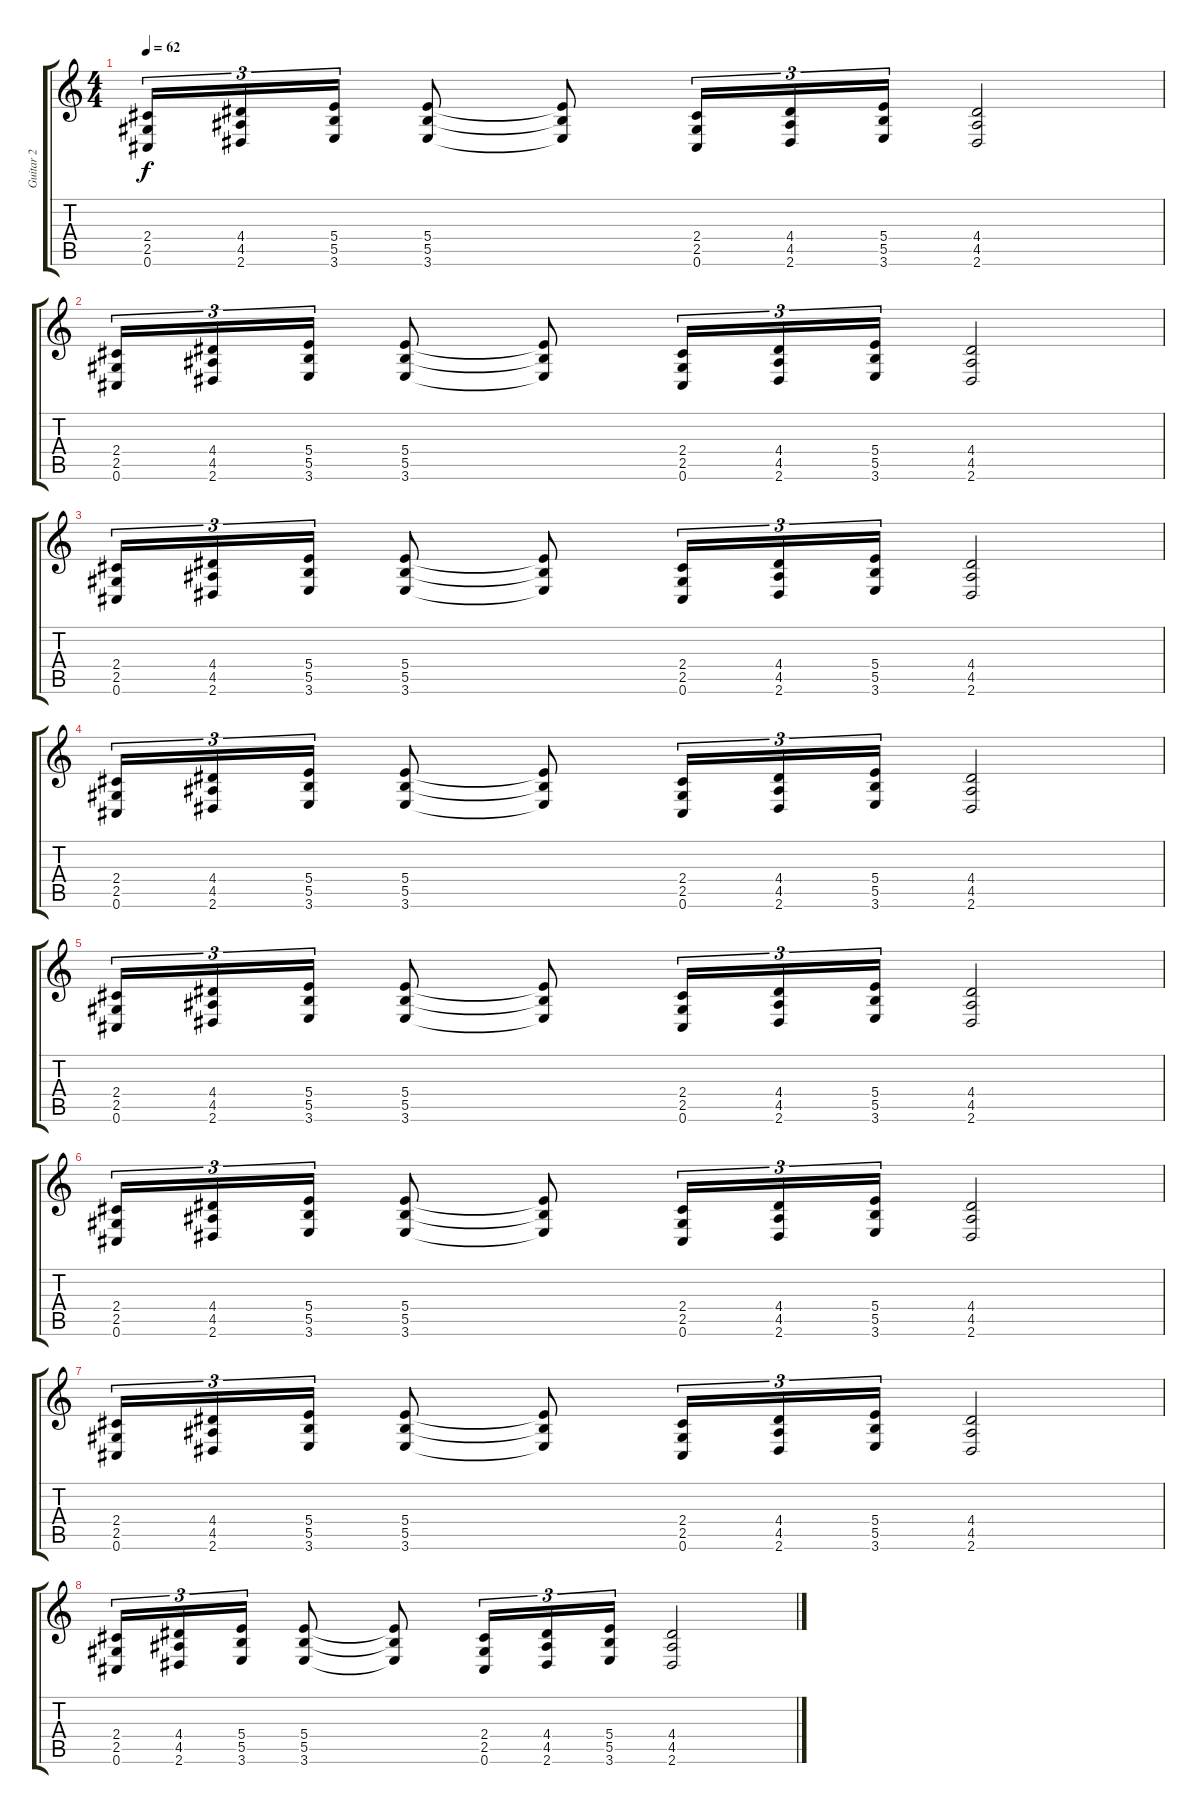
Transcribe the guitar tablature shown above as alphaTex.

\track ("Guitar 2" "Guitar 2") {instrument overdrivenguitar}
\staff {score tabs}
\tuning (Db4 Ab3 E3 B2 Gb2 Db2) {hide}
\ts (4 4)
\tempo 62
\clef g2
\ks c
(2.4 2.5 0.6).16{tu (3 2) dy f} (4.4 4.5 2.6).16{tu (3 2)} (5.4 5.5 3.6).16{tu (3 2)} (5.4 5.5 3.6).8 (5.4{t} 5.5{t} 3.6{t}).8 (2.4 2.5 0.6).16{tu (3 2)} (4.4 4.5 2.6).16{tu (3 2)} (5.4 5.5 3.6).16{tu (3 2)} (4.4 4.5 2.6).2 |
(2.4 2.5 0.6).16{tu (3 2)} (4.4 4.5 2.6).16{tu (3 2)} (5.4 5.5 3.6).16{tu (3 2)} (5.4 5.5 3.6).8 (5.4{t} 5.5{t} 3.6{t}).8 (2.4 2.5 0.6).16{tu (3 2)} (4.4 4.5 2.6).16{tu (3 2)} (5.4 5.5 3.6).16{tu (3 2)} (4.4 4.5 2.6).2 |
(2.4 2.5 0.6).16{tu (3 2)} (4.4 4.5 2.6).16{tu (3 2)} (5.4 5.5 3.6).16{tu (3 2)} (5.4 5.5 3.6).8 (5.4{t} 5.5{t} 3.6{t}).8 (2.4 2.5 0.6).16{tu (3 2)} (4.4 4.5 2.6).16{tu (3 2)} (5.4 5.5 3.6).16{tu (3 2)} (4.4 4.5 2.6).2 |
(2.4 2.5 0.6).16{tu (3 2)} (4.4 4.5 2.6).16{tu (3 2)} (5.4 5.5 3.6).16{tu (3 2)} (5.4 5.5 3.6).8 (5.4{t} 5.5{t} 3.6{t}).8 (2.4 2.5 0.6).16{tu (3 2)} (4.4 4.5 2.6).16{tu (3 2)} (5.4 5.5 3.6).16{tu (3 2)} (4.4 4.5 2.6).2 |
(2.4 2.5 0.6).16{tu (3 2)} (4.4 4.5 2.6).16{tu (3 2)} (5.4 5.5 3.6).16{tu (3 2)} (5.4 5.5 3.6).8 (5.4{t} 5.5{t} 3.6{t}).8 (2.4 2.5 0.6).16{tu (3 2)} (4.4 4.5 2.6).16{tu (3 2)} (5.4 5.5 3.6).16{tu (3 2)} (4.4 4.5 2.6).2 |
(2.4 2.5 0.6).16{tu (3 2)} (4.4 4.5 2.6).16{tu (3 2)} (5.4 5.5 3.6).16{tu (3 2)} (5.4 5.5 3.6).8 (5.4{t} 5.5{t} 3.6{t}).8 (2.4 2.5 0.6).16{tu (3 2)} (4.4 4.5 2.6).16{tu (3 2)} (5.4 5.5 3.6).16{tu (3 2)} (4.4 4.5 2.6).2 |
(2.4 2.5 0.6).16{tu (3 2)} (4.4 4.5 2.6).16{tu (3 2)} (5.4 5.5 3.6).16{tu (3 2)} (5.4 5.5 3.6).8 (5.4{t} 5.5{t} 3.6{t}).8 (2.4 2.5 0.6).16{tu (3 2)} (4.4 4.5 2.6).16{tu (3 2)} (5.4 5.5 3.6).16{tu (3 2)} (4.4 4.5 2.6).2 |
(2.4 2.5 0.6).16{tu (3 2)} (4.4 4.5 2.6).16{tu (3 2)} (5.4 5.5 3.6).16{tu (3 2)} (5.4 5.5 3.6).8 (5.4{t} 5.5{t} 3.6{t}).8 (2.4 2.5 0.6).16{tu (3 2)} (4.4 4.5 2.6).16{tu (3 2)} (5.4 5.5 3.6).16{tu (3 2)} (4.4 4.5 2.6).2
